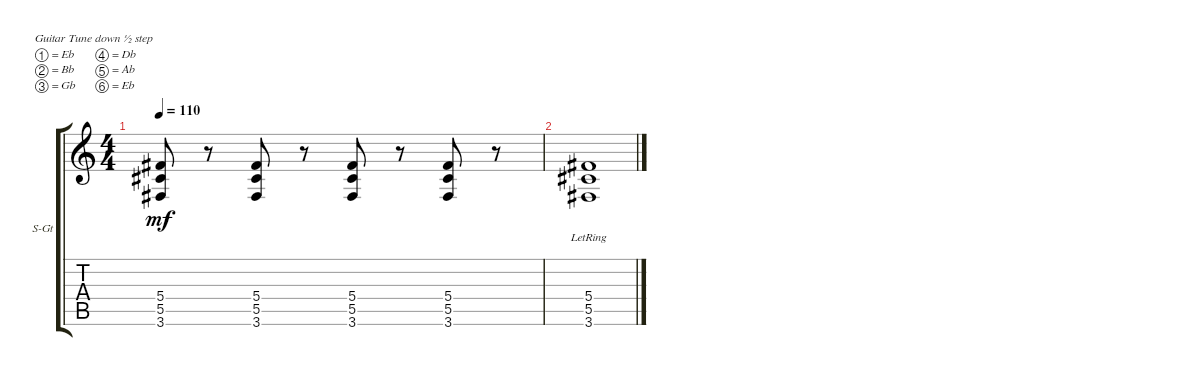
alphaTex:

\defaultSystemsLayout 4
\bracketExtendMode groupsimilarinstruments
\firstSystemTrackNameOrientation horizontal
\otherSystemsTrackNameOrientation horizontal
\track ("Steel Guitar" "S-Gt") {instrument acousticguitarsteel}
\staff {score tabs}
\tuning (Eb4 Bb3 Gb3 Db3 Ab2 Eb2)
\ts (4 4)
\tempo 110
\clef g2
\ks c
(3.6 5.5 5.4).8{dy mf} r.8 (5.4 5.5 3.6).8 r.8 (5.4 5.5 3.6).8 r.8 (5.4 5.5 3.6).8 r.8 |
(3.6 5.5 5.4{lr}).1
